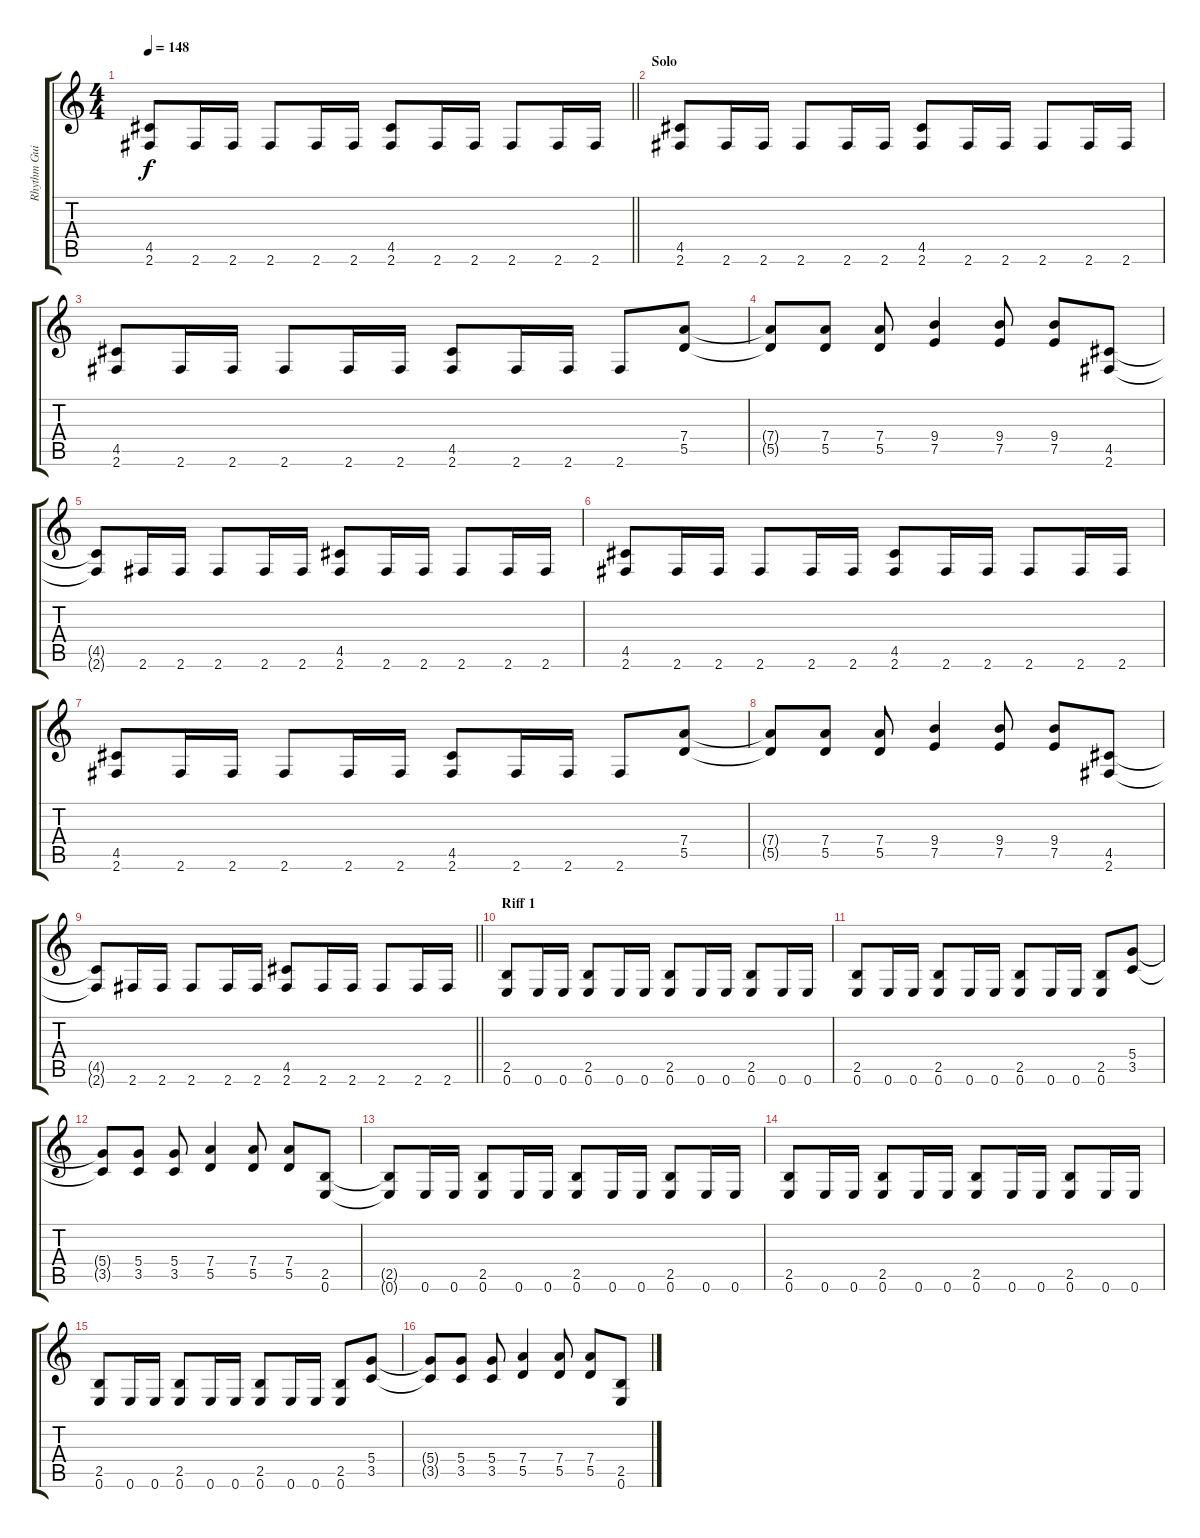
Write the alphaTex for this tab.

\track ("Rhythm Guitar" "Rhythm Gui") {instrument distortionguitar}
\staff {score tabs}
\tuning (E4 B3 G3 D3 A2 E2) {hide}
\ts (4 4)
\tempo 148
\clef g2
\barLineRight lightlight
\ks c
(4.5{t} 2.6{t}).8{dy f} 2.6.16 2.6.16 2.6.8 2.6.16 2.6.16 (4.5 2.6).8 2.6.16 2.6.16 2.6.8 2.6.16 2.6.16 |
\section ("" "Solo")
(4.5 2.6).8 2.6.16 2.6.16 2.6.8 2.6.16 2.6.16 (4.5 2.6).8 2.6.16 2.6.16 2.6.8 2.6.16 2.6.16 |
(4.5 2.6).8 2.6.16 2.6.16 2.6.8 2.6.16 2.6.16 (4.5 2.6).8 2.6.16 2.6.16 2.6.8 (7.4 5.5).8 |
(7.4{t} 5.5{t}).8 (7.4 5.5).8 (7.4 5.5).8 (9.4 7.5).4 (9.4 7.5).8 (9.4 7.5).8 (4.5 2.6).8 |
(4.5{t} 2.6{t}).8 2.6.16 2.6.16 2.6.8 2.6.16 2.6.16 (4.5 2.6).8 2.6.16 2.6.16 2.6.8 2.6.16 2.6.16 |
(4.5 2.6).8 2.6.16 2.6.16 2.6.8 2.6.16 2.6.16 (4.5 2.6).8 2.6.16 2.6.16 2.6.8 2.6.16 2.6.16 |
(4.5 2.6).8 2.6.16 2.6.16 2.6.8 2.6.16 2.6.16 (4.5 2.6).8 2.6.16 2.6.16 2.6.8 (7.4 5.5).8 |
(7.4{t} 5.5{t}).8 (7.4 5.5).8 (7.4 5.5).8 (9.4 7.5).4 (9.4 7.5).8 (9.4 7.5).8 (4.5 2.6).8 |
\barLineRight lightlight
(4.5{t} 2.6{t}).8 2.6.16 2.6.16 2.6.8 2.6.16 2.6.16 (4.5 2.6).8 2.6.16 2.6.16 2.6.8 2.6.16 2.6.16 |
\section ("" "Riff 1")
(2.5 0.6).8 0.6.16 0.6.16 (2.5 0.6).8 0.6.16 0.6.16 (2.5 0.6).8 0.6.16 0.6.16 (2.5 0.6).8 0.6.16 0.6.16 |
(2.5 0.6).8 0.6.16 0.6.16 (2.5 0.6).8 0.6.16 0.6.16 (2.5 0.6).8 0.6.16 0.6.16 (2.5 0.6).8 (5.4 3.5).8 |
(5.4{t} 3.5{t}).8 (5.4 3.5).8 (5.4 3.5).8 (7.4 5.5).4 (7.4 5.5).8 (7.4 5.5).8 (2.5 0.6).8 |
(2.5{t} 0.6{t}).8 0.6.16 0.6.16 (2.5 0.6).8 0.6.16 0.6.16 (2.5 0.6).8 0.6.16 0.6.16 (2.5 0.6).8 0.6.16 0.6.16 |
(2.5 0.6).8 0.6.16 0.6.16 (2.5 0.6).8 0.6.16 0.6.16 (2.5 0.6).8 0.6.16 0.6.16 (2.5 0.6).8 0.6.16 0.6.16 |
(2.5 0.6).8 0.6.16 0.6.16 (2.5 0.6).8 0.6.16 0.6.16 (2.5 0.6).8 0.6.16 0.6.16 (2.5 0.6).8 (5.4 3.5).8 |
(5.4{t} 3.5{t}).8 (5.4 3.5).8 (5.4 3.5).8 (7.4 5.5).4 (7.4 5.5).8 (7.4 5.5).8 (2.5 0.6).8
